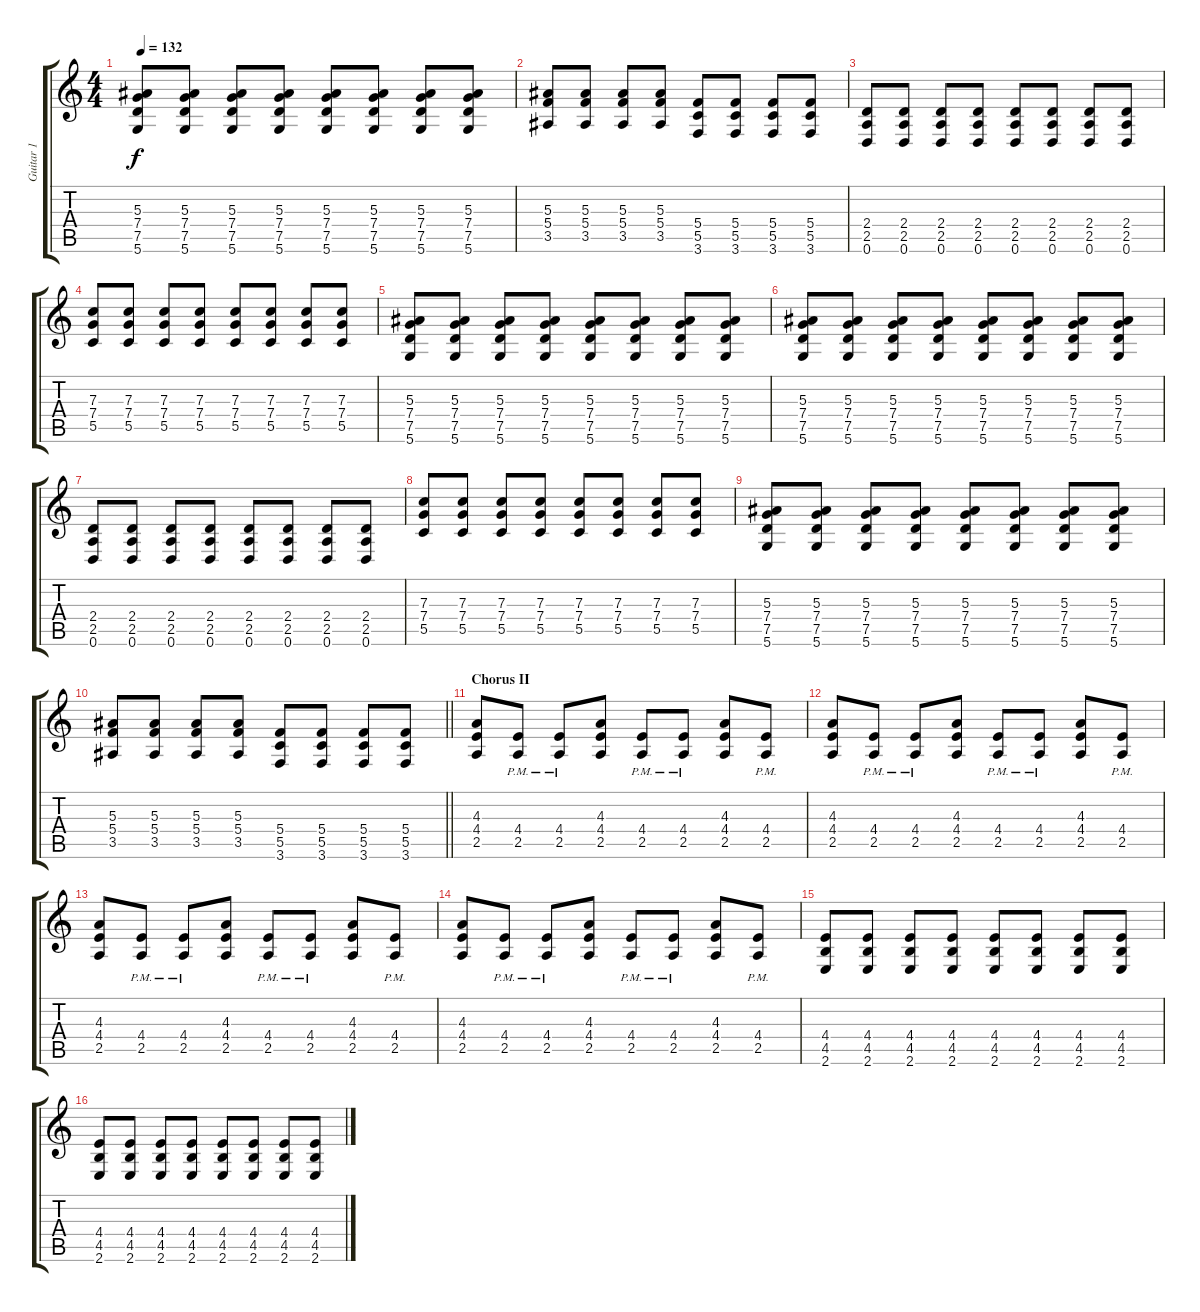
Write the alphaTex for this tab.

\track ("Guitar 1" "Guitar 1") {instrument distortionguitar}
\staff {score tabs}
\tuning (D4 A3 F3 C3 G2 D2) {hide}
\ts (4 4)
\tempo 132
\clef g2
\ks c
(5.3 7.4 7.5 5.6).8{dy f} (5.3 7.4 7.5 5.6).8 (5.3 7.4 7.5 5.6).8 (5.3 7.4 7.5 5.6).8 (5.3 7.4 7.5 5.6).8 (5.3 7.4 7.5 5.6).8 (5.3 7.4 7.5 5.6).8 (5.3 7.4 7.5 5.6).8 |
(5.3 5.4 3.5).8 (5.3 5.4 3.5).8 (5.3 5.4 3.5).8 (5.3 5.4 3.5).8 (5.4 5.5 3.6).8 (5.4 5.5 3.6).8 (5.4 5.5 3.6).8 (5.4 5.5 3.6).8 |
(2.4 2.5 0.6).8 (2.4 2.5 0.6).8 (2.4 2.5 0.6).8 (2.4 2.5 0.6).8 (2.4 2.5 0.6).8 (2.4 2.5 0.6).8 (2.4 2.5 0.6).8 (2.4 2.5 0.6).8 |
(7.3 7.4 5.5).8 (7.3 7.4 5.5).8 (7.3 7.4 5.5).8 (7.3 7.4 5.5).8 (7.3 7.4 5.5).8 (7.3 7.4 5.5).8 (7.3 7.4 5.5).8 (7.3 7.4 5.5).8 |
(5.3 7.4 7.5 5.6).8 (5.3 7.4 7.5 5.6).8 (5.3 7.4 7.5 5.6).8 (5.3 7.4 7.5 5.6).8 (5.3 7.4 7.5 5.6).8 (5.3 7.4 7.5 5.6).8 (5.3 7.4 7.5 5.6).8 (5.3 7.4 7.5 5.6).8 |
(5.3 7.4 7.5 5.6).8 (5.3 7.4 7.5 5.6).8 (5.3 7.4 7.5 5.6).8 (5.3 7.4 7.5 5.6).8 (5.3 7.4 7.5 5.6).8 (5.3 7.4 7.5 5.6).8 (5.3 7.4 7.5 5.6).8 (5.3 7.4 7.5 5.6).8 |
(2.4 2.5 0.6).8 (2.4 2.5 0.6).8 (2.4 2.5 0.6).8 (2.4 2.5 0.6).8 (2.4 2.5 0.6).8 (2.4 2.5 0.6).8 (2.4 2.5 0.6).8 (2.4 2.5 0.6).8 |
(7.3 7.4 5.5).8 (7.3 7.4 5.5).8 (7.3 7.4 5.5).8 (7.3 7.4 5.5).8 (7.3 7.4 5.5).8 (7.3 7.4 5.5).8 (7.3 7.4 5.5).8 (7.3 7.4 5.5).8 |
(5.3 7.4 7.5 5.6).8 (5.3 7.4 7.5 5.6).8 (5.3 7.4 7.5 5.6).8 (5.3 7.4 7.5 5.6).8 (5.3 7.4 7.5 5.6).8 (5.3 7.4 7.5 5.6).8 (5.3 7.4 7.5 5.6).8 (5.3 7.4 7.5 5.6).8 |
\barLineRight lightlight
(5.3 5.4 3.5).8 (5.3 5.4 3.5).8 (5.3 5.4 3.5).8 (5.3 5.4 3.5).8 (5.4 5.5 3.6).8 (5.4 5.5 3.6).8 (5.4 5.5 3.6).8 (5.4 5.5 3.6).8 |
\section ("" "Chorus II")
(4.3 4.4 2.5).8 (4.4{pm} 2.5{pm}).8 (4.4{pm} 2.5{pm}).8 (4.3 4.4 2.5).8 (4.4{pm} 2.5{pm}).8 (4.4{pm} 2.5{pm}).8 (4.3 4.4 2.5).8 (4.4{pm} 2.5{pm}).8 |
(4.3 4.4 2.5).8 (4.4{pm} 2.5{pm}).8 (4.4{pm} 2.5{pm}).8 (4.3 4.4 2.5).8 (4.4{pm} 2.5{pm}).8 (4.4{pm} 2.5{pm}).8 (4.3 4.4 2.5).8 (4.4{pm} 2.5{pm}).8 |
(4.3 4.4 2.5).8 (4.4{pm} 2.5{pm}).8 (4.4{pm} 2.5{pm}).8 (4.3 4.4 2.5).8 (4.4{pm} 2.5{pm}).8 (4.4{pm} 2.5{pm}).8 (4.3 4.4 2.5).8 (4.4{pm} 2.5{pm}).8 |
(4.3 4.4 2.5).8 (4.4{pm} 2.5{pm}).8 (4.4{pm} 2.5{pm}).8 (4.3 4.4 2.5).8 (4.4{pm} 2.5{pm}).8 (4.4{pm} 2.5{pm}).8 (4.3 4.4 2.5).8 (4.4{pm} 2.5{pm}).8 |
(4.4 4.5 2.6).8 (4.4 4.5 2.6).8 (4.4 4.5 2.6).8 (4.4 4.5 2.6).8 (4.4 4.5 2.6).8 (4.4 4.5 2.6).8 (4.4 4.5 2.6).8 (4.4 4.5 2.6).8 |
(4.4 4.5 2.6).8 (4.4 4.5 2.6).8 (4.4 4.5 2.6).8 (4.4 4.5 2.6).8 (4.4 4.5 2.6).8 (4.4 4.5 2.6).8 (4.4 4.5 2.6).8 (4.4 4.5 2.6).8
